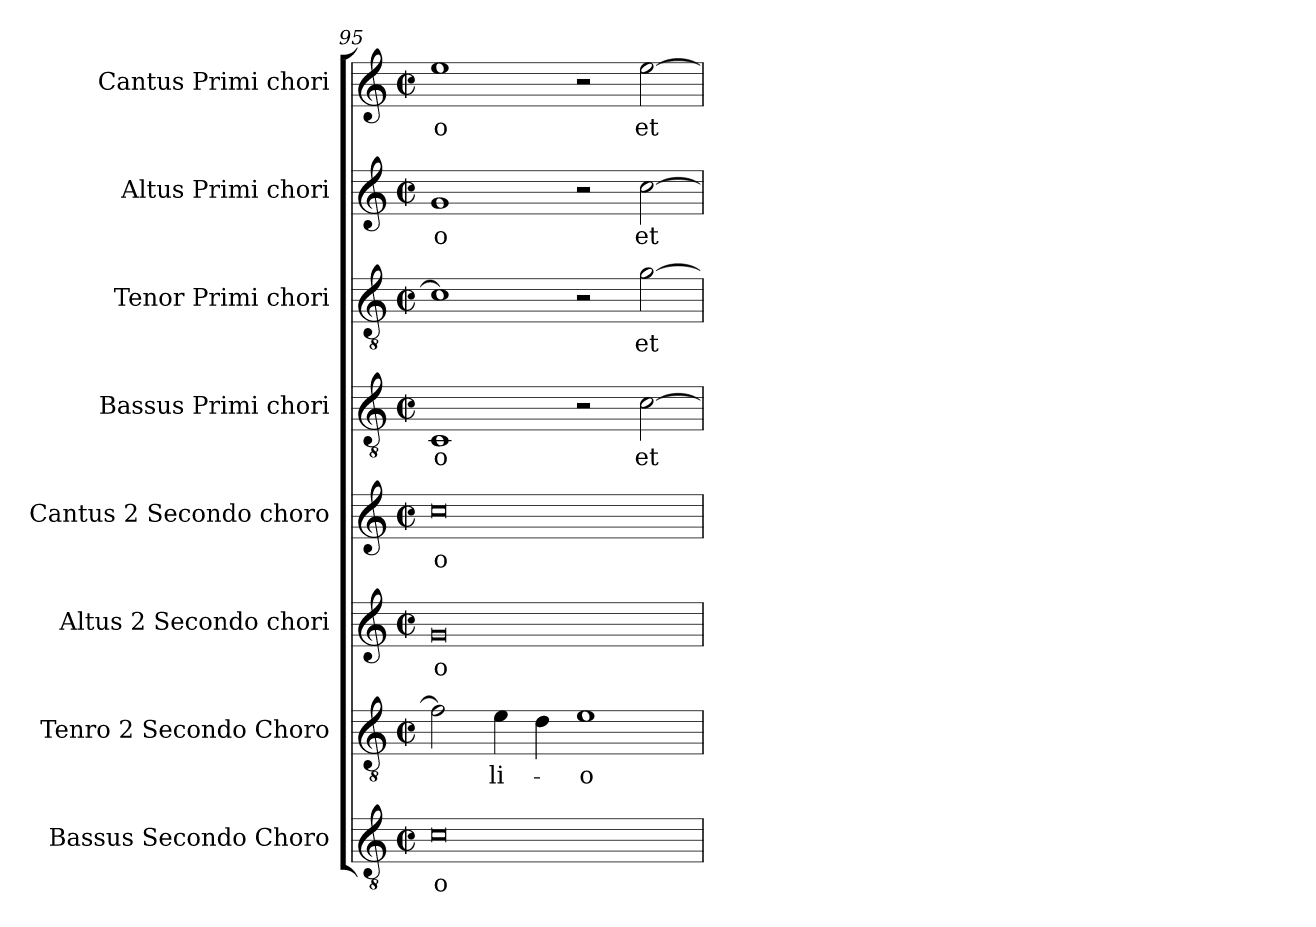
**kern	**text	**kern	**text	**kern	**text	**kern	**text	**kern	**text	**kern	**text	**kern	**text	**kern	**text
*part8	*part8	*part7	*part7	*part6	*part6	*part5	*part5	*part4	*part4	*part3	*part3	*part2	*part2	*part1	*part1
*staff8	*staff8	*staff7	*staff7	*staff6	*staff6	*staff5	*staff5	*staff4	*staff4	*staff3	*staff3	*staff2	*staff2	*staff1	*staff1
*I"Bassus  Secondo Choro	*	*I"Tenro 2  Secondo Choro	*	*I"Altus 2  Secondo chori	*	*I"Cantus 2  Secondo choro	*	*I"Bassus  Primi chori	*	*I"Tenor  Primi chori	*	*I"Altus  Primi chori	*	*I"Cantus  Primi chori	*
*I'Ch	*	*I'Ch	*	*I'Ch	*	*I'Ch	*	*I'Ch	*	*I'Ch	*	*I'Ch	*	*I'Ch	*
*clefGv2	*	*clefGv2	*	*clefG2	*	*clefG2	*	*clefGv2	*	*clefGv2	*	*clefG2	*	*clefG2	*
*M2/2	*	*M2/2	*	*M2/2	*	*M2/2	*	*M2/2	*	*M2/2	*	*M2/2	*	*M2/2	*
*met(c|)	*	*met(c|)	*	*met(c|)	*	*met(c|)	*	*met(c|)	*	*met(c|)	*	*met(c|)	*	*met(c|)	*
=95	=95	=95	=95	=95	=95	=95	=95	=95	=95	=95	=95	=95	=95	=95	=95
!	!LO:LY:b:rj	!	!	!	!LO:LY:b:rj	!	!LO:LY:b:rj	!	!LO:LY:b:rj	!	!	!	!LO:LY:b:rj	!	!LO:LY:b:rj
0c	-o	2f\]	.	0g	-o	0cc	-o	1C	-o	1c]	.	1g	-o	1ee	-o
!	!	!	!LO:LY:b:cj	!	!	!	!	!	!	!	!	!	!	!	!
.	.	4e\	-li-	.	.	.	.	.	.	.	.	.	.	.	.
.	.	4d\	.	.	.	.	.	.	.	.	.	.	.	.	.
!	!	!	!LO:LY:b:rj	!	!	!	!	!	!	!	!	!	!	!	!
.	.	1e	-o	.	.	.	.	2r	.	2r	.	2r	.	2r	.
!	!	!	!	!	!	!	!	!	!LO:LY:b:cj	!	!LO:LY:b:cj	!	!LO:LY:b:cj	!	!LO:LY:b:cj
.	.	.	.	.	.	.	.	[>2c\	et	[>2g\	et	[>2cc\	et	[>2ee\	et
=	=	=	=	=	=	=	=	=	=	=	=	=	=	=	=
*-	*-	*-	*-	*-	*-	*-	*-	*-	*-	*-	*-	*-	*-	*-	*-
